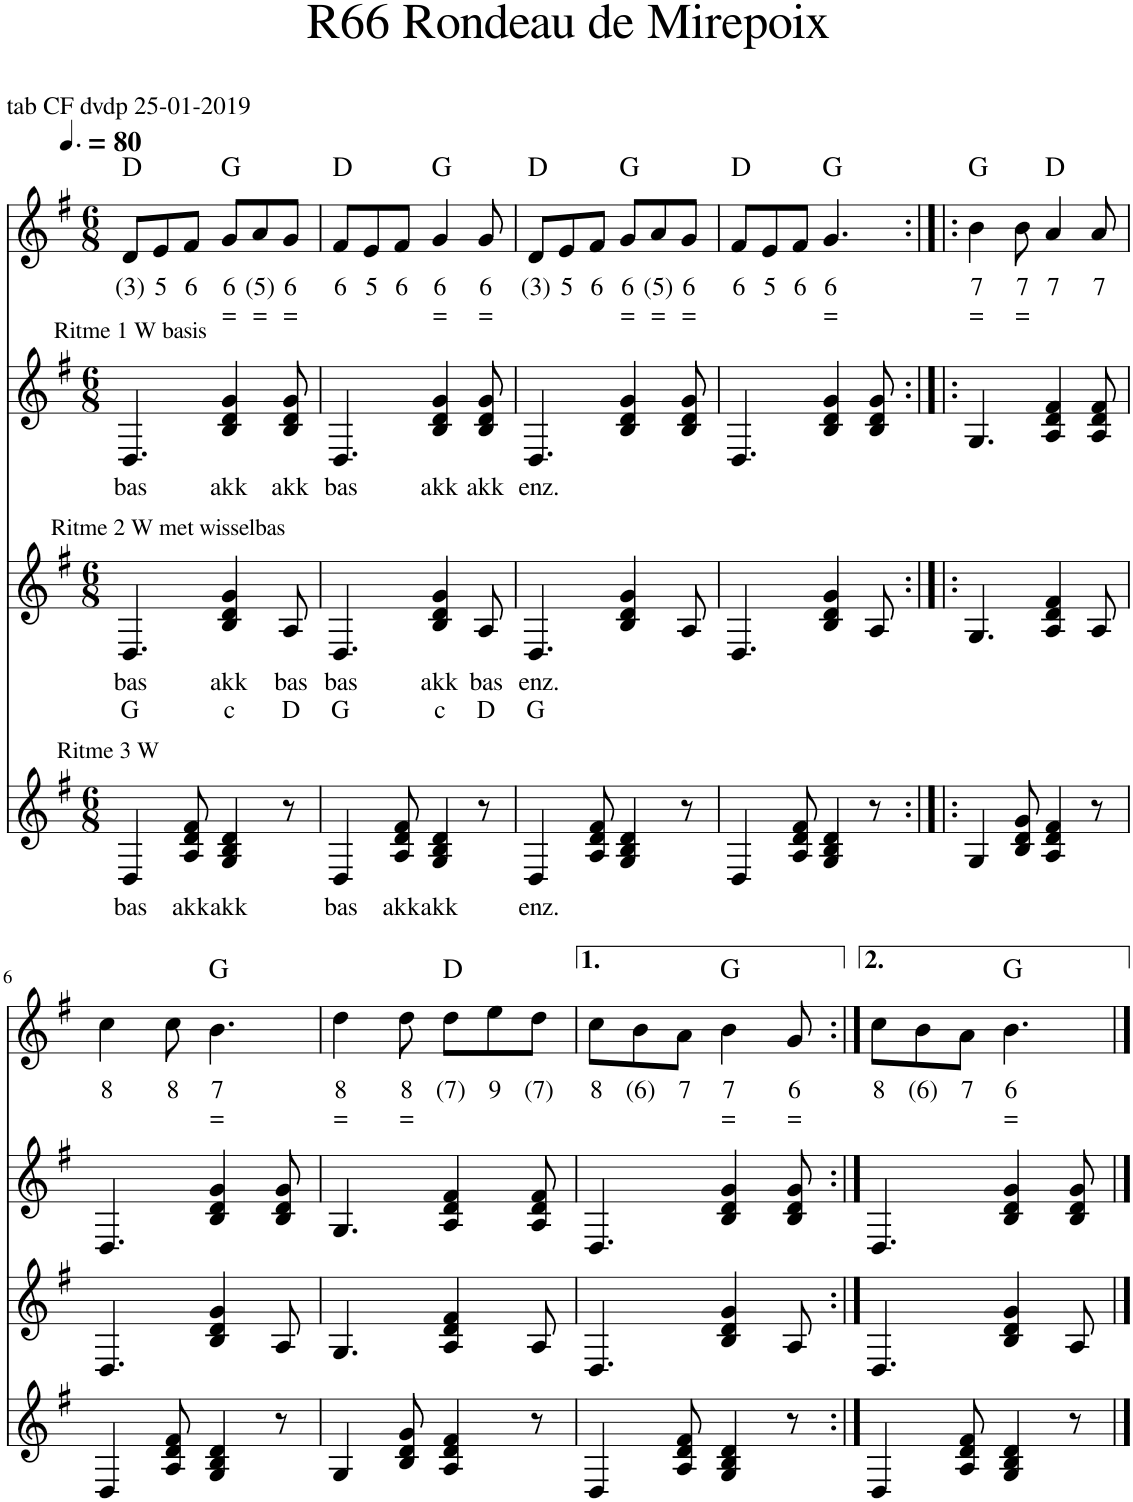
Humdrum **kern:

**kern	**text	**kern	**text	**text	**kern	**text	**kern	**text	**text	**harte
*part4	*part4	*part3	*part3	*part3	*part2	*part2	*part1	*part1	*part1	*part1
*staff4	*staff4	*staff3	*staff3	*staff3	*staff2	*staff2	*staff1	*staff1	*staff1	*
*I"Stem	*	*I"Stem	*	*	*I"Stem	*	*I"Piano	*	*	*
*clefG2	*	*clefG2	*	*	*clefG2	*	*clefG2	*	*	*
*k[f#]	*	*k[f#]	*	*	*k[f#]	*	*k[f#]	*	*	*
*M6/8	*	*M6/8	*	*	*M6/8	*	*M6/8	*	*	*
*MM120	*	*MM120	*	*	*MM120	*	*MM120	*	*	*
=1	=1	=1	=1	=1	=1	=1	=1	=1	=1	=1
!	!	!	!	!	!LO:TX:a:t=Ritme 1 W basis	!	!	!	!	!
!	!	!LO:TX:a:t=Ritme 2 W met wisselbas	!	!	!	!	!	!	!	!
!LO:TX:a:t=Ritme 3 W	!	!	!	!	!	!	!	!	!	!
!	!LO:LY:b	!	!LO:LY:b	!LO:LY:b	!	!LO:LY:b	!	!LO:LY:b	!	!
4D/	bas	4.D/	bas	G	4.D/	bas	8d/L	(3)	.	D:maj
!	!	!	!	!	!	!	!	!LO:LY:b	!	!
.	.	.	.	.	.	.	8e/	5	.	.
!	!LO:LY:b	!	!	!	!	!	!	!LO:LY:b	!	!
8A/ 8d/ 8f#/	akk	.	.	.	.	.	8f#/J	6	.	.
!	!LO:LY:b	!	!LO:LY:b	!LO:LY:b	!	!LO:LY:b	!	!LO:LY:b	!LO:LY:b	!
4G/ 4B/ 4d/	akk	4B/ 4d/ 4g/	akk	c	4B/ 4d/ 4g/	akk	8g/L	6	=	G:maj
!	!	!	!	!	!	!	!	!LO:LY:b	!LO:LY:b	!
.	.	.	.	.	.	.	8a/	(5)	=	.
!	!	!	!LO:LY:b	!LO:LY:b	!	!LO:LY:b	!	!LO:LY:b	!LO:LY:b	!
8r	.	8A/	bas	D	8B/ 8d/ 8g/	akk	8g/J	6	=	.
=2	=2	=2	=2	=2	=2	=2	=2	=2	=2	=2
!	!LO:LY:b	!	!LO:LY:b	!LO:LY:b	!	!LO:LY:b	!	!LO:LY:b	!	!
4D/	bas	4.D/	bas	G	4.D/	bas	8f#/L	6	.	D:maj
!	!	!	!	!	!	!	!	!LO:LY:b	!	!
.	.	.	.	.	.	.	8e/	5	.	.
!	!LO:LY:b	!	!	!	!	!	!	!LO:LY:b	!	!
8A/ 8d/ 8f#/	akk	.	.	.	.	.	8f#/J	6	.	.
!	!LO:LY:b	!	!LO:LY:b	!LO:LY:b	!	!LO:LY:b	!	!LO:LY:b	!LO:LY:b	!
4G/ 4B/ 4d/	akk	4B/ 4d/ 4g/	akk	c	4B/ 4d/ 4g/	akk	4g/	6	=	G:maj
!	!	!	!LO:LY:b	!LO:LY:b	!	!LO:LY:b	!	!LO:LY:b	!LO:LY:b	!
8r	.	8A/	bas	D	8B/ 8d/ 8g/	akk	8g/	6	=	.
=3	=3	=3	=3	=3	=3	=3	=3	=3	=3	=3
!	!LO:LY:b	!	!LO:LY:b	!LO:LY:b	!	!LO:LY:b	!	!LO:LY:b	!	!
4D/	enz.	4.D/	enz.	G	4.D/	enz.	8d/L	(3)	.	D:maj
!	!	!	!	!	!	!	!	!LO:LY:b	!	!
.	.	.	.	.	.	.	8e/	5	.	.
!	!	!	!	!	!	!	!	!LO:LY:b	!	!
8A/ 8d/ 8f#/	.	.	.	.	.	.	8f#/J	6	.	.
!	!	!	!	!	!	!	!	!LO:LY:b	!LO:LY:b	!
4G/ 4B/ 4d/	.	4B/ 4d/ 4g/	.	.	4B/ 4d/ 4g/	.	8g/L	6	=	G:maj
!	!	!	!	!	!	!	!	!LO:LY:b	!LO:LY:b	!
.	.	.	.	.	.	.	8a/	(5)	=	.
!	!	!	!	!	!	!	!	!LO:LY:b	!LO:LY:b	!
8r	.	8A/	.	.	8B/ 8d/ 8g/	.	8g/J	6	=	.
=4	=4	=4	=4	=4	=4	=4	=4	=4	=4	=4
!	!	!	!	!	!	!	!	!LO:LY:b	!	!
4D/	.	4.D/	.	.	4.D/	.	8f#/L	6	.	D:maj
!	!	!	!	!	!	!	!	!LO:LY:b	!	!
.	.	.	.	.	.	.	8e/	5	.	.
!	!	!	!	!	!	!	!	!LO:LY:b	!	!
8A/ 8d/ 8f#/	.	.	.	.	.	.	8f#/J	6	.	.
!	!	!	!	!	!	!	!	!LO:LY:b	!LO:LY:b	!
4G/ 4B/ 4d/	.	4B/ 4d/ 4g/	.	.	4B/ 4d/ 4g/	.	4.g/	6	=	G:maj
8r	.	8A/	.	.	8B/ 8d/ 8g/	.	.	.	.	.
=5:|!|:	=5:|!|:	=5:|!|:	=5:|!|:	=5:|!|:	=5:|!|:	=5:|!|:	=5:|!|:	=5:|!|:	=5:|!|:	=5:|!|:
!	!	!	!	!	!	!	!	!LO:LY:b	!LO:LY:b	!
4G/	.	4.G/	.	.	4.G/	.	4b\	7	=	G:maj
!	!	!	!	!	!	!	!	!LO:LY:b	!LO:LY:b	!
8B/ 8d/ 8g/	.	.	.	.	.	.	8b\	7	=	.
!	!	!	!	!	!	!	!	!LO:LY:b	!	!
4A/ 4d/ 4f#/	.	4A/ 4d/ 4f#/	.	.	4A/ 4d/ 4f#/	.	4a/	7	.	D:maj
!	!	!	!	!	!	!	!	!LO:LY:b	!	!
8r	.	8A/	.	.	8A/ 8d/ 8f#/	.	8a/	7	.	.
!!LO:LB:g=z
=6	=6	=6	=6	=6	=6	=6	=6	=6	=6	=6
!	!	!	!	!	!	!	!	!LO:LY:b	!	!
4D/	.	4.D/	.	.	4.D/	.	4cc\	8	.	.
!	!	!	!	!	!	!	!	!LO:LY:b	!	!
8A/ 8d/ 8f#/	.	.	.	.	.	.	8cc\	8	.	.
!	!	!	!	!	!	!	!	!LO:LY:b	!LO:LY:b	!
4G/ 4B/ 4d/	.	4B/ 4d/ 4g/	.	.	4B/ 4d/ 4g/	.	4.b\	7	=	G:maj
8r	.	8A/	.	.	8B/ 8d/ 8g/	.	.	.	.	.
=7	=7	=7	=7	=7	=7	=7	=7	=7	=7	=7
!	!	!	!	!	!	!	!	!LO:LY:b	!LO:LY:b	!
4G/	.	4.G/	.	.	4.G/	.	4dd\	8	=	.
!	!	!	!	!	!	!	!	!LO:LY:b	!LO:LY:b	!
8B/ 8d/ 8g/	.	.	.	.	.	.	8dd\	8	=	.
!	!	!	!	!	!	!	!	!LO:LY:b	!	!
4A/ 4d/ 4f#/	.	4A/ 4d/ 4f#/	.	.	4A/ 4d/ 4f#/	.	8dd\L	(7)	.	D:maj
!	!	!	!	!	!	!	!	!LO:LY:b	!	!
.	.	.	.	.	.	.	8ee\	9	.	.
!	!	!	!	!	!	!	!	!LO:LY:b	!	!
8r	.	8A/	.	.	8A/ 8d/ 8f#/	.	8dd\J	(7)	.	.
=8	=8	=8	=8	=8	=8	=8	=8	=8	=8	=8
!	!	!	!	!	!	!	!	!LO:LY:b	!	!
4D/	.	4.D/	.	.	4.D/	.	8cc\L	8	.	.
!	!	!	!	!	!	!	!	!LO:LY:b	!	!
.	.	.	.	.	.	.	8b\	(6)	.	.
!	!	!	!	!	!	!	!	!LO:LY:b	!	!
8A/ 8d/ 8f#/	.	.	.	.	.	.	8a\J	7	.	.
!	!	!	!	!	!	!	!	!LO:LY:b	!LO:LY:b	!
4G/ 4B/ 4d/	.	4B/ 4d/ 4g/	.	.	4B/ 4d/ 4g/	.	4b\	7	=	G:maj
!	!	!	!	!	!	!	!	!LO:LY:b	!LO:LY:b	!
8r	.	8A/	.	.	8B/ 8d/ 8g/	.	8g/	6	=	.
=9:|!	=9:|!	=9:|!	=9:|!	=9:|!	=9:|!	=9:|!	=9:|!	=9:|!	=9:|!	=9:|!
!	!	!	!	!	!	!	!	!LO:LY:b	!	!
4D/	.	4.D/	.	.	4.D/	.	8cc\L	8	.	.
!	!	!	!	!	!	!	!	!LO:LY:b	!	!
.	.	.	.	.	.	.	8b\	(6)	.	.
!	!	!	!	!	!	!	!	!LO:LY:b	!	!
8A/ 8d/ 8f#/	.	.	.	.	.	.	8a\J	7	.	.
!	!	!	!	!	!	!	!	!LO:LY:b	!LO:LY:b	!
4G/ 4B/ 4d/	.	4B/ 4d/ 4g/	.	.	4B/ 4d/ 4g/	.	4.b\	6	=	G:maj
8r	.	8A/	.	.	8B/ 8d/ 8g/	.	.	.	.	.
==	==	==	==	==	==	==	==	==	==	==
*-	*-	*-	*-	*-	*-	*-	*-	*-	*-	*-
